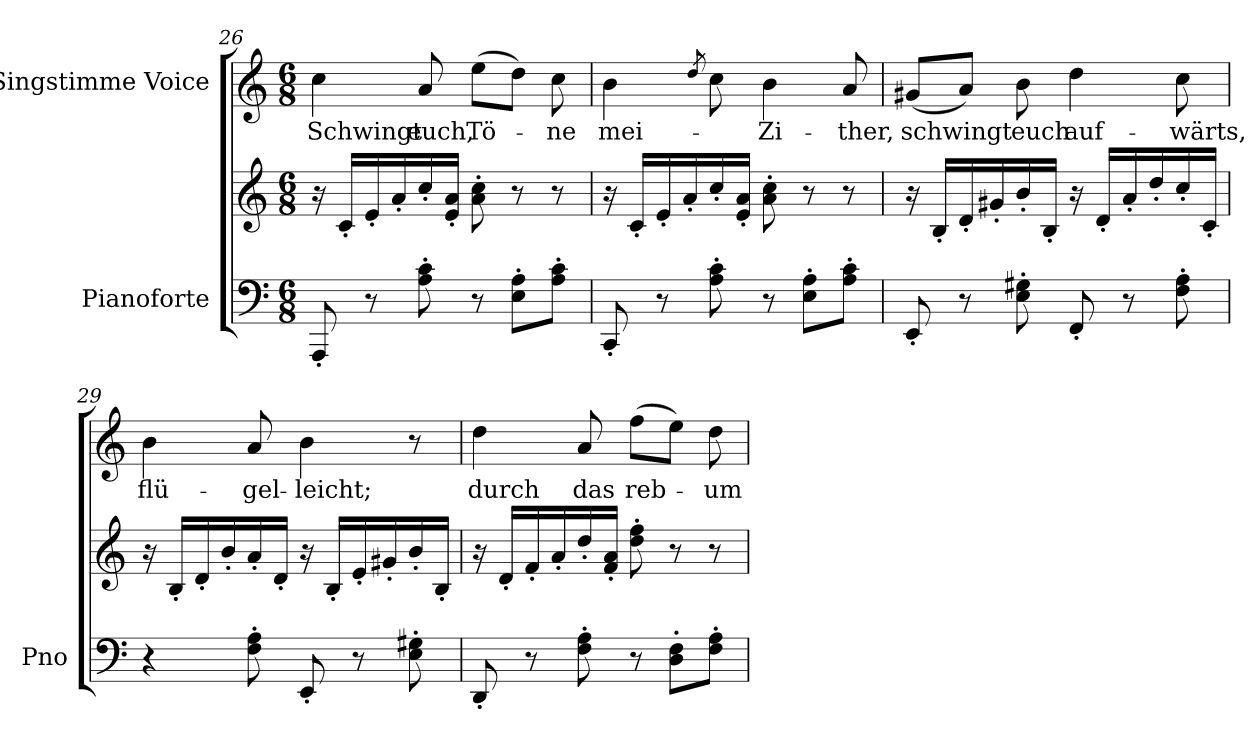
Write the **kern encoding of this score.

**kern	**kern	**kern	**text
*part2	*part2	*part1	*part1
*staff3	*staff2	*staff1	*staff1
*I"Pianoforte	*	*I"Singstimme Voice	*
*I'Pno	*	*	*
!!LO:PB:g=z
*clefF4	*clefG2	*clefG2	*
*k[]	*k[]	*k[]	*
*M6/8	*M6/8	*M6/8	*
=26	=26	=26	=26
!	!	!	!LO:LY:b
8AAA'/	16r	4cc\	Schwingt
.	16c'/LL	.	.
8r	16e'/	.	.
.	16a'/	.	.
!	!	!	!LO:LY:b
8A\' 8c\'	16cc'/	8a/	euch,
.	16e/' 16a/'JJ	.	.
!	!	!	!LO:LY:b
8r	8a\' 8cc\'	(8ee\L	Tö-
8E\' 8A\'L	8r	8dd\J)	.
!	!	!	!LO:LY:b
8A\' 8c\'J	8r	8cc\	-ne
=27	=27	=27	=27
!	!	!	!LO:LY:b
8CC'/	16r	4b\	mei-
.	16c'/LL	.	.
8r	16e'/	.	.
.	16a'/	.	.
.	.	8qdd/	.
8A\' 8c\'	16cc'/	8cc\	.
.	16e/' 16a/'JJ	.	.
!	!	!	!LO:LY:b
8r	8a\' 8cc\'	4b\	Zi-
8E\' 8A\'L	8r	.	.
!	!	!	!LO:LY:b
8A\' 8c\'J	8r	8a/	-ther,
=28	=28	=28	=28
!	!	!	!LO:LY:b
8EE'/	16r	(8g#X/L	schwingt
.	16B'/LL	.	.
8r	16d'/	8a/J)	.
.	16g#X'/	.	.
!	!	!	!LO:LY:b
8E\' 8G#X\'	16b'/	8b\	euch
.	16B'/JJ	.	.
!	!	!	!LO:LY:b
8FF'/	16r	4dd\	auf-
.	16d'/LL	.	.
8r	16a'/	.	.
.	16dd'/	.	.
!	!	!	!LO:LY:b
8F\' 8A\'	16cc'/	8cc\	-wärts,
.	16c'/JJ	.	.
!!LO:LB:g=z
=29	=29	=29	=29
!	!	!	!LO:LY:b
4r	16r	4b\	flü-
.	16B'/LL	.	.
.	16d'/	.	.
.	16b'/	.	.
!	!	!	!LO:LY:b
8F\' 8A\'	16a'/	8a/	-gel-
.	16d'/JJ	.	.
!	!	!	!LO:LY:b
8EE'/	16r	4b\	-leicht;
.	16B'/LL	.	.
8r	16e'/	.	.
.	16g#X'/	.	.
8E\' 8G#X\'	16b'/	8r	.
.	16B'/JJ	.	.
!!LO:LB:g=z
=30	=30	=30	=30
!	!	!	!LO:LY:b
8DD'/	16r	4dd\	durch
.	16d'/LL	.	.
8r	16f'/	.	.
.	16a'/	.	.
!	!	!	!LO:LY:b
8F\' 8A\'	16dd'/	8a/	das
.	16f/' 16a/'JJ	.	.
!	!	!	!LO:LY:b
8r	8dd\' 8ff\'	(8ff\L	reb-
8D\' 8F\'L	8r	8ee\J)	.
!	!	!	!LO:LY:b
8F\' 8A\'J	8r	8dd\	-um-
=	=	=	=
*-	*-	*-	*-
